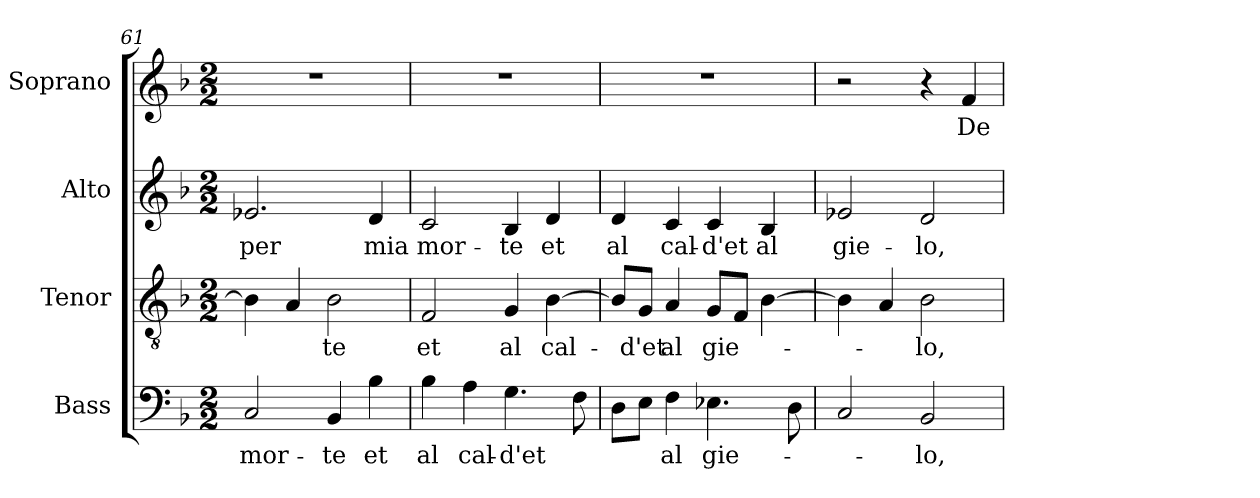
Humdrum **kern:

**kern	**text	**kern	**text	**kern	**text	**kern	**text
*part4	*part4	*part3	*part3	*part2	*part2	*part1	*part1
*staff4	*staff4	*staff3	*staff3	*staff2	*staff2	*staff1	*staff1
*I"Bass	*	*I"Tenor	*	*I"Alto	*	*I"Soprano	*
*I'Bass	*	*I'Tenor	*	*I'Alto	*	*I'Soprano	*
*clefF4	*	*clefGv2	*	*clefG2	*	*clefG2	*
*k[b-]	*	*k[b-]	*	*k[b-]	*	*k[b-]	*
*F:	*	*F:	*	*F:	*	*F:	*
*M2/2	*	*M2/2	*	*M2/2	*	*M2/2	*
=61	=61	=61	=61	=61	=61	=61	=61
!	!LO:LY:b:color=#000000	!	!	!	!	!	!
!	!	!	!	!	!LO:LY:b:color=#000000	!	!
2Ci/	mor-	4B-i\]	.	2.e-Xi/	per	1r	.
.	.	4Ai/	.	.	.	.	.
!	!LO:LY:b:color=#000000	!	!	!	!	!	!
!	!	!	!LO:LY:b:color=#000000	!	!	!	!
4BB-i/	-te	2B-i\	-te	.	.	.	.
!	!LO:LY:b:color=#000000	!	!	!	!	!	!
!	!	!	!	!	!LO:LY:b:color=#000000	!	!
4B-i\	et	.	.	4di/	mia	.	.
=62	=62	=62	=62	=62	=62	=62	=62
!	!LO:LY:b:color=#000000	!	!	!	!	!	!
!	!	!	!LO:LY:b:color=#000000	!	!	!	!
!	!	!	!	!	!LO:LY:b:color=#000000	!	!
4B-i\	al	2Fi/	et	2ci/	mor-	1r	.
!	!LO:LY:b:color=#000000	!	!	!	!	!	!
4Ai\	cal-	.	.	.	.	.	.
!	!LO:LY:b:color=#000000	!	!	!	!	!	!
!	!	!	!LO:LY:b:color=#000000	!	!	!	!
!	!	!	!	!	!LO:LY:b:color=#000000	!	!
4.Gi\	-d'et	4Gi/	al	4B-i/	-te	.	.
!	!	!	!LO:LY:b:color=#000000	!	!	!	!
!	!	!	!	!	!LO:LY:b:color=#000000	!	!
.	.	[4B-i\	cal-	4di/	et	.	.
8Fi\	.	.	.	.	.	.	.
!!LO:LB:g=z
=63	=63	=63	=63	=63	=63	=63	=63
!	!	!	!	!	!LO:LY:b:color=#000000	!	!
8Di\L	.	8B-i/L]	.	4di/	al	1r	.
!	!	!	!LO:LY:b:color=#000000	!	!	!	!
8Ei\J	.	8Gi/J	-d'et	.	.	.	.
!	!LO:LY:b:color=#000000	!	!	!	!	!	!
!	!	!	!LO:LY:b:color=#000000	!	!	!	!
!	!	!	!	!	!LO:LY:b:color=#000000	!	!
4Fi\	al	4Ai/	al	4ci/	cal-	.	.
!	!LO:LY:b:color=#000000	!	!	!	!	!	!
!	!	!	!LO:LY:b:color=#000000	!	!	!	!
!	!	!	!	!	!LO:LY:b:color=#000000	!	!
4.E-Xi\	gie-	8Gi/L	gie-	4ci/	-d'et	.	.
.	.	8Fi/J	.	.	.	.	.
!	!	!	!	!	!LO:LY:b:color=#000000	!	!
.	.	[4B-i\	.	4B-i/	al	.	.
8Di\	.	.	.	.	.	.	.
=64	=64	=64	=64	=64	=64	=64	=64
!	!	!	!	!	!LO:LY:b:color=#000000	!	!
2Ci/	.	4B-i\]	.	2e-Xi/	gie-	2r	.
.	.	4Ai/	.	.	.	.	.
!	!LO:LY:b:color=#000000	!	!	!	!	!	!
!	!	!	!LO:LY:b:color=#000000	!	!	!	!
!	!	!	!	!	!LO:LY:b:color=#000000	!	!
2BB-i/	-lo,	2B-i\	-lo,	2di/	-lo,	4r	.
!	!	!	!	!	!	!	!LO:LY:b:color=#000000
.	.	.	.	.	.	4fi/	De
=	=	=	=	=	=	=	=
*-	*-	*-	*-	*-	*-	*-	*-
